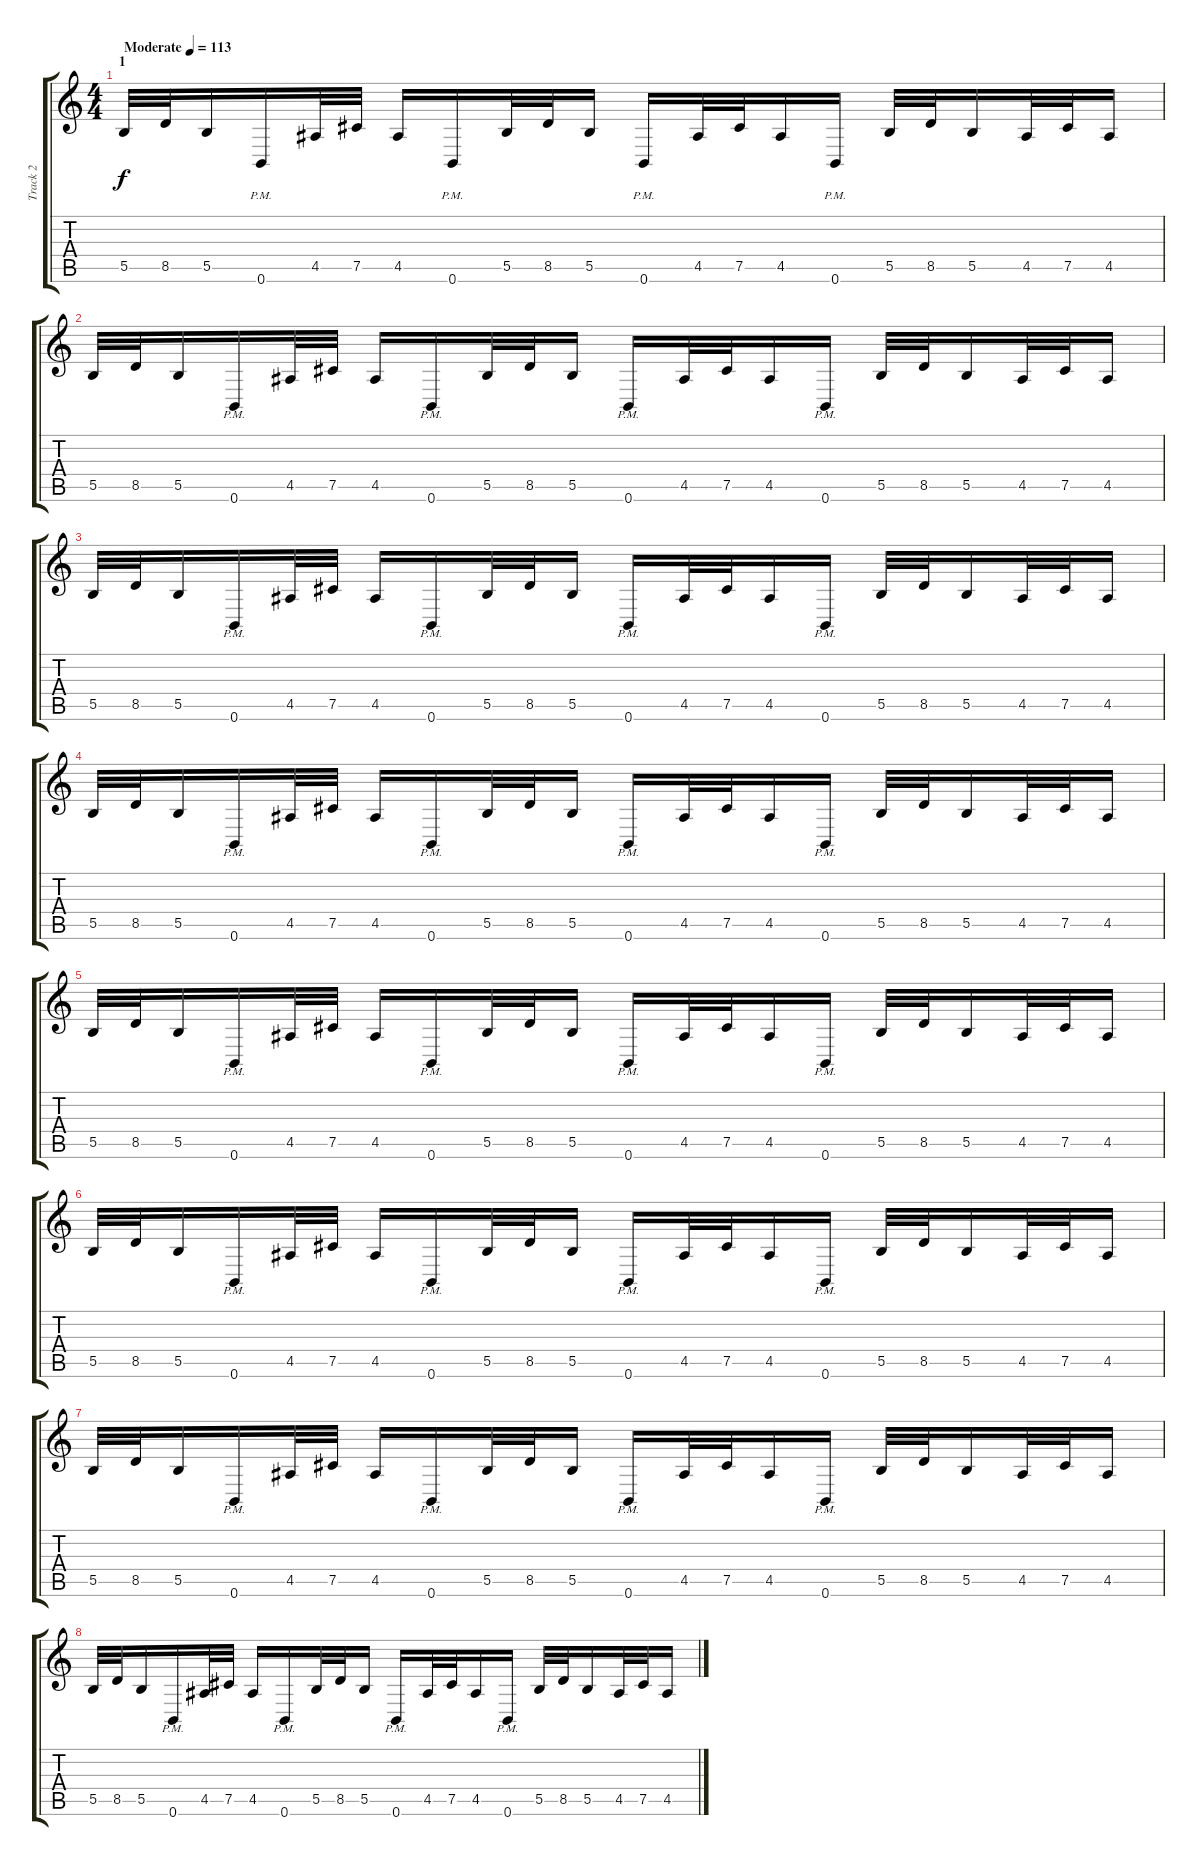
\track ("Track 2" "Track 2") {instrument distortionguitar}
\staff {score tabs}
\tuning (Db4 Ab3 E3 B2 Gb2 B1) {hide}
\ts (4 4)
\section ("" "1")
\tempo (113 "Moderate")
\clef g2
\ks c
5.5.32{dy f instrument distortionguitar} 8.5.32 5.5.16 0.6{pm}.16 4.5.32 7.5.32 4.5.16 0.6{pm}.16 5.5.32 8.5.32 5.5.16 0.6{pm}.16 4.5.32 7.5.32 4.5.16 0.6{pm}.16 5.5.32 8.5.32 5.5.16 4.5.32 7.5.32 4.5.16 |
5.5.32 8.5.32 5.5.16 0.6{pm}.16 4.5.32 7.5.32 4.5.16 0.6{pm}.16 5.5.32 8.5.32 5.5.16 0.6{pm}.16 4.5.32 7.5.32 4.5.16 0.6{pm}.16 5.5.32 8.5.32 5.5.16 4.5.32 7.5.32 4.5.16 |
5.5.32 8.5.32 5.5.16 0.6{pm}.16 4.5.32 7.5.32 4.5.16 0.6{pm}.16 5.5.32 8.5.32 5.5.16 0.6{pm}.16 4.5.32 7.5.32 4.5.16 0.6{pm}.16 5.5.32 8.5.32 5.5.16 4.5.32 7.5.32 4.5.16 |
5.5.32 8.5.32 5.5.16 0.6{pm}.16 4.5.32 7.5.32 4.5.16 0.6{pm}.16 5.5.32 8.5.32 5.5.16 0.6{pm}.16 4.5.32 7.5.32 4.5.16 0.6{pm}.16 5.5.32 8.5.32 5.5.16 4.5.32 7.5.32 4.5.16 |
5.5.32 8.5.32 5.5.16 0.6{pm}.16 4.5.32 7.5.32 4.5.16 0.6{pm}.16 5.5.32 8.5.32 5.5.16 0.6{pm}.16 4.5.32 7.5.32 4.5.16 0.6{pm}.16 5.5.32 8.5.32 5.5.16 4.5.32 7.5.32 4.5.16 |
5.5.32 8.5.32 5.5.16 0.6{pm}.16 4.5.32 7.5.32 4.5.16 0.6{pm}.16 5.5.32 8.5.32 5.5.16 0.6{pm}.16 4.5.32 7.5.32 4.5.16 0.6{pm}.16 5.5.32 8.5.32 5.5.16 4.5.32 7.5.32 4.5.16 |
5.5.32 8.5.32 5.5.16 0.6{pm}.16 4.5.32 7.5.32 4.5.16 0.6{pm}.16 5.5.32 8.5.32 5.5.16 0.6{pm}.16 4.5.32 7.5.32 4.5.16 0.6{pm}.16 5.5.32 8.5.32 5.5.16 4.5.32 7.5.32 4.5.16 |
5.5.32 8.5.32 5.5.16 0.6{pm}.16 4.5.32 7.5.32 4.5.16 0.6{pm}.16 5.5.32 8.5.32 5.5.16 0.6{pm}.16 4.5.32 7.5.32 4.5.16 0.6{pm}.16 5.5.32 8.5.32 5.5.16 4.5.32 7.5.32 4.5.16
